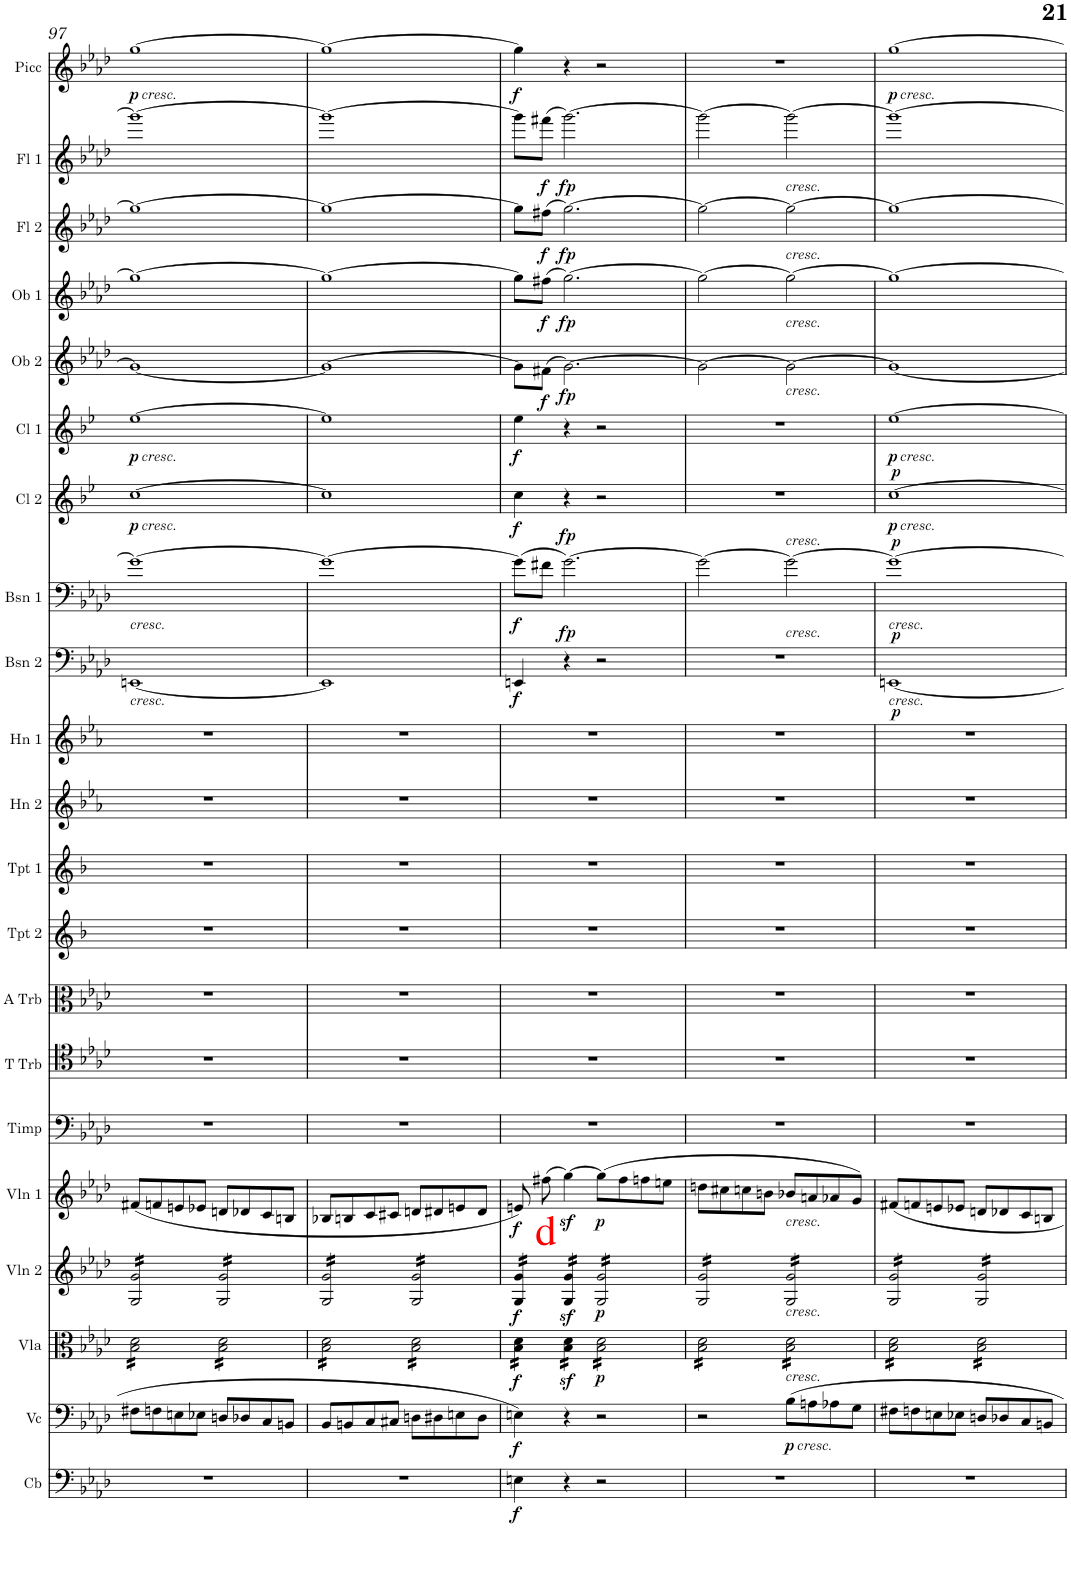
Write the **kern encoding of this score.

**kern	**dynam	**kern	**dynam	**kern	**dynam	**kern	**dynam	**kern	**text	**dynam	**kern	**kern	**kern	**kern	**kern	**kern	**kern	**kern	**dynam	**kern	**dynam	**kern	**dynam	**kern	**dynam	**kern	**dynam	**kern	**dynam	**kern	**dynam	**kern	**dynam	**kern	**dynam
*part21	*part21	*part20	*part20	*part19	*part19	*part18	*part18	*part17	*part17	*part17	*part16	*part15	*part14	*part13	*part12	*part11	*part10	*part9	*part9	*part8	*part8	*part7	*part7	*part6	*part6	*part5	*part5	*part4	*part4	*part3	*part3	*part2	*part2	*part1	*part1
*staff21	*staff21	*staff20	*staff20	*staff19	*staff19	*staff18	*staff18	*staff17	*staff17	*staff17	*staff16	*staff15	*staff14	*staff13	*staff12	*staff11	*staff10	*staff9	*staff9	*staff8	*staff8	*staff7	*staff7	*staff6	*staff6	*staff5	*staff5	*staff4	*staff4	*staff3	*staff3	*staff2	*staff2	*staff1	*staff1
*I"Contrabass	*	*I"Violoncello	*	*I"Viola	*	*I"Violin 2	*	*I"Violin 1	*	*	*I"Timpani	*I"Tenor Trombone	*I"Alto Trombone	*I"Eb Trumpet 2	*I"Eb Trumpet 1	*I"F Horn 2	*I"F Horn 1	*I"Bassoon 2	*	*I"Bassoon 1	*	*I"Bb Clarinet 2	*	*I"Bb Clarinet 1	*	*I"Oboe 2	*	*I"Oboe 1	*	*I"Flute 2	*	*I"Flute 1	*	*I"Piccolo	*
*I'Cb	*	*I'Vc	*	*I'Vla	*	*I'Vln 2	*	*I'Vln 1	*	*	*I'Timp	*I'T Trb	*I'A Trb	*I'Tpt 2	*I'Tpt 1	*I'Hn 2	*I'Hn 1	*I'Bsn 2	*	*I'Bsn 1	*	*I'Cl 2	*	*I'Cl 1	*	*I'Ob 2	*	*I'Ob 1	*	*I'Fl 2	*	*I'Fl 1	*	*I'Picc	*
!!LO:PB:g=z
*clefF4	*	*clefF4	*	*clefC3	*	*clefG2	*	*clefG2	*	*	*clefF4	*clefC4	*clefC3	*clefG2	*clefG2	*clefG2	*clefG2	*clefF4	*	*clefF4	*	*clefG2	*	*clefG2	*	*clefG2	*	*clefG2	*	*clefG2	*	*clefG2	*	*clefG2	*
*Trd7c12	*	*	*	*	*	*	*	*	*	*	*	*	*	*Trd-2c-3	*Trd-2c-3	*Trd4c7	*Trd4c7	*	*	*	*	*Trd1c2	*	*Trd1c2	*	*	*	*	*	*	*	*	*	*Trd-7c-12	*
*k[b-e-a-d-]	*	*k[b-e-a-d-]	*	*k[b-e-a-d-]	*	*k[b-e-a-d-]	*	*k[b-e-a-d-]	*	*	*k[b-e-a-d-]	*k[b-e-a-d-]	*k[b-e-a-d-]	*k[b-]	*k[b-]	*k[b-e-a-]	*k[b-e-a-]	*k[b-e-a-d-]	*	*k[b-e-a-d-]	*	*k[b-e-]	*	*k[b-e-]	*	*k[b-e-a-d-]	*	*k[b-e-a-d-]	*	*k[b-e-a-d-]	*	*k[b-e-a-d-]	*	*k[b-e-a-d-]	*
*M4/4	*	*M4/4	*	*M4/4	*	*M4/4	*	*M4/4	*	*	*M4/4	*M4/4	*M4/4	*M4/4	*M4/4	*M4/4	*M4/4	*M4/4	*	*M4/4	*	*M4/4	*	*M4/4	*	*M4/4	*	*M4/4	*	*M4/4	*	*M4/4	*	*M4/4	*
*met(c)	*	*met(c)	*	*met(c)	*	*met(c)	*	*met(c)	*	*	*met(c)	*met(c)	*met(c)	*met(c)	*met(c)	*met(c)	*met(c)	*met(c)	*	*met(c)	*	*met(c)	*	*met(c)	*	*met(c)	*	*met(c)	*	*met(c)	*	*met(c)	*	*met(c)	*
=97	=97	=97	=97	=97	=97	=97	=97	=97	=97	=97	=97	=97	=97	=97	=97	=97	=97	=97	=97	=97	=97	=97	=97	=97	=97	=97	=97	=97	=97	=97	=97	=97	=97	=97	=97
!	!	!	!	!	!	!	!	!	!	!	!	!	!	!	!	!	!	!	!	!	!	!	!	!	!	!	!	!	!	!	!	!	!	!LO:TX:b:i:t=cresc.	!
!	!	!	!	!	!	!	!	!	!	!	!	!	!	!	!	!	!	!	!	!	!	!	!	!LO:TX:b:i:t=cresc.	!	!	!	!	!	!	!	!	!	!	!
!	!	!	!	!	!	!	!	!	!	!	!	!	!	!	!	!	!	!	!	!	!	!LO:TX:b:i:t=cresc.	!	!	!	!	!	!	!	!	!	!	!	!	!
!	!	!	!	!	!	!	!	!	!	!	!	!	!	!	!	!	!	!	!	!LO:TX:b:i:t=cresc.	!	!	!	!	!	!	!	!	!	!	!	!	!	!	!
!	!	!	!	!	!	!	!	!	!	!	!	!	!	!	!	!	!	!LO:TX:b:i:t=cresc.	!	!	!	!	!	!	!	!	!	!	!	!	!	!	!	!	!
!	!	!	!	!	!	!	!	!	!	!	!	!	!	!	!	!	!	!	!	!	!	!	!LO:DY:b	!	!LO:DY:b	!	!	!	!	!	!	!	!	!	!LO:DY:b
*	*	*	*	*tremolo	*	*	*	*	*	*	*	*	*	*	*	*	*	*	*	*	*	*	*	*	*	*	*	*	*	*	*	*	*	*	*
*	*	*	*	*	*	*tremolo	*	*	*	*	*	*	*	*	*	*	*	*	*	*	*	*	*	*	*	*	*	*	*	*	*	*	*	*	*
1r	.	8F#X\L	.	16B-\ 16d-\LL	.	16G/ 16g/LL	.	(8f#X/L	.	.	1r	1r	1r	1r	1r	1r	1r	[1EEn	.	1g_	.	[1cc	p	[1ee-	p	1g_	.	1gg_	.	1gg_	.	1ggg_	.	[1gg	p
.	.	.	.	16B-\ 16d-\	.	16G/ 16g/	.	.	.	.	.	.	.	.	.	.	.	.	.	.	.	.	.	.	.	.	.	.	.	.	.	.	.	.	.
.	.	8Fn\	.	16B-\ 16d-\	.	16G/ 16g/	.	8fn/	.	.	.	.	.	.	.	.	.	.	.	.	.	.	.	.	.	.	.	.	.	.	.	.	.	.	.
.	.	.	.	16B-\ 16d-\	.	16G/ 16g/	.	.	.	.	.	.	.	.	.	.	.	.	.	.	.	.	.	.	.	.	.	.	.	.	.	.	.	.	.
.	.	8En\	.	16B-\ 16d-\	.	16G/ 16g/	.	8en/	.	.	.	.	.	.	.	.	.	.	.	.	.	.	.	.	.	.	.	.	.	.	.	.	.	.	.
.	.	.	.	16B-\ 16d-\	.	16G/ 16g/	.	.	.	.	.	.	.	.	.	.	.	.	.	.	.	.	.	.	.	.	.	.	.	.	.	.	.	.	.
.	.	8E-X\J	.	16B-\ 16d-\	.	16G/ 16g/	.	8e-X/J	.	.	.	.	.	.	.	.	.	.	.	.	.	.	.	.	.	.	.	.	.	.	.	.	.	.	.
.	.	.	.	16B-\ 16d-\JJ	.	16G/ 16g/JJ	.	.	.	.	.	.	.	.	.	.	.	.	.	.	.	.	.	.	.	.	.	.	.	.	.	.	.	.	.
.	.	8Dn/L	.	16B-\ 16d-\LL	.	16G/ 16g/LL	.	8dn/L	.	.	.	.	.	.	.	.	.	.	.	.	.	.	.	.	.	.	.	.	.	.	.	.	.	.	.
.	.	.	.	16B-\ 16d-\	.	16G/ 16g/	.	.	.	.	.	.	.	.	.	.	.	.	.	.	.	.	.	.	.	.	.	.	.	.	.	.	.	.	.
.	.	8D-X/	.	16B-\ 16d-\	.	16G/ 16g/	.	8d-X/	.	.	.	.	.	.	.	.	.	.	.	.	.	.	.	.	.	.	.	.	.	.	.	.	.	.	.
.	.	.	.	16B-\ 16d-\	.	16G/ 16g/	.	.	.	.	.	.	.	.	.	.	.	.	.	.	.	.	.	.	.	.	.	.	.	.	.	.	.	.	.
.	.	8C/	.	16B-\ 16d-\	.	16G/ 16g/	.	8c/	.	.	.	.	.	.	.	.	.	.	.	.	.	.	.	.	.	.	.	.	.	.	.	.	.	.	.
.	.	.	.	16B-\ 16d-\	.	16G/ 16g/	.	.	.	.	.	.	.	.	.	.	.	.	.	.	.	.	.	.	.	.	.	.	.	.	.	.	.	.	.
.	.	8BBn/J	.	16B-\ 16d-\	.	16G/ 16g/	.	8Bn/J	.	.	.	.	.	.	.	.	.	.	.	.	.	.	.	.	.	.	.	.	.	.	.	.	.	.	.
.	.	.	.	16B-\ 16d-\JJ	.	16G/ 16g/JJ	.	.	.	.	.	.	.	.	.	.	.	.	.	.	.	.	.	.	.	.	.	.	.	.	.	.	.	.	.
=98	=98	=98	=98	=98	=98	=98	=98	=98	=98	=98	=98	=98	=98	=98	=98	=98	=98	=98	=98	=98	=98	=98	=98	=98	=98	=98	=98	=98	=98	=98	=98	=98	=98	=98	=98
1r	.	8BB-/L	.	16B-\ 16d-\LL	.	16G/ 16g/LL	.	8B-X/L	.	.	1r	1r	1r	1r	1r	1r	1r	1EE]	.	1g_	.	1cc]	.	1ee-]	.	1g_	.	1gg_	.	1gg_	.	1ggg_	.	1gg_	.
.	.	.	.	16B-\ 16d-\	.	16G/ 16g/	.	.	.	.	.	.	.	.	.	.	.	.	.	.	.	.	.	.	.	.	.	.	.	.	.	.	.	.	.
.	.	8BBn/	.	16B-\ 16d-\	.	16G/ 16g/	.	8Bn/	.	.	.	.	.	.	.	.	.	.	.	.	.	.	.	.	.	.	.	.	.	.	.	.	.	.	.
.	.	.	.	16B-\ 16d-\	.	16G/ 16g/	.	.	.	.	.	.	.	.	.	.	.	.	.	.	.	.	.	.	.	.	.	.	.	.	.	.	.	.	.
.	.	8C/	.	16B-\ 16d-\	.	16G/ 16g/	.	8c/	.	.	.	.	.	.	.	.	.	.	.	.	.	.	.	.	.	.	.	.	.	.	.	.	.	.	.
.	.	.	.	16B-\ 16d-\	.	16G/ 16g/	.	.	.	.	.	.	.	.	.	.	.	.	.	.	.	.	.	.	.	.	.	.	.	.	.	.	.	.	.
.	.	8C#X/J	.	16B-\ 16d-\	.	16G/ 16g/	.	8c#X/J	.	.	.	.	.	.	.	.	.	.	.	.	.	.	.	.	.	.	.	.	.	.	.	.	.	.	.
.	.	.	.	16B-\ 16d-\JJ	.	16G/ 16g/JJ	.	.	.	.	.	.	.	.	.	.	.	.	.	.	.	.	.	.	.	.	.	.	.	.	.	.	.	.	.
.	.	8Dn\L	.	16B-\ 16d-\LL	.	16G/ 16g/LL	.	8dn/L	.	.	.	.	.	.	.	.	.	.	.	.	.	.	.	.	.	.	.	.	.	.	.	.	.	.	.
.	.	.	.	16B-\ 16d-\	.	16G/ 16g/	.	.	.	.	.	.	.	.	.	.	.	.	.	.	.	.	.	.	.	.	.	.	.	.	.	.	.	.	.
.	.	8D#X\	.	16B-\ 16d-\	.	16G/ 16g/	.	8d#X/	.	.	.	.	.	.	.	.	.	.	.	.	.	.	.	.	.	.	.	.	.	.	.	.	.	.	.
.	.	.	.	16B-\ 16d-\	.	16G/ 16g/	.	.	.	.	.	.	.	.	.	.	.	.	.	.	.	.	.	.	.	.	.	.	.	.	.	.	.	.	.
.	.	8En\	.	16B-\ 16d-\	.	16G/ 16g/	.	8en/	.	.	.	.	.	.	.	.	.	.	.	.	.	.	.	.	.	.	.	.	.	.	.	.	.	.	.
.	.	.	.	16B-\ 16d-\	.	16G/ 16g/	.	.	.	.	.	.	.	.	.	.	.	.	.	.	.	.	.	.	.	.	.	.	.	.	.	.	.	.	.
.	.	8D#\J	.	16B-\ 16d-\	.	16G/ 16g/	.	8d#/J	.	.	.	.	.	.	.	.	.	.	.	.	.	.	.	.	.	.	.	.	.	.	.	.	.	.	.
.	.	.	.	16B-\ 16d-\JJ	.	16G/ 16g/JJ	.	.	.	.	.	.	.	.	.	.	.	.	.	.	.	.	.	.	.	.	.	.	.	.	.	.	.	.	.
=99	=99	=99	=99	=99	=99	=99	=99	=99	=99	=99	=99	=99	=99	=99	=99	=99	=99	=99	=99	=99	=99	=99	=99	=99	=99	=99	=99	=99	=99	=99	=99	=99	=99	=99	=99
!	!LO:DY:b	!	!LO:DY:b	!	!LO:DY:b	!	!LO:DY:b	!	!	!LO:DY:b	!	!	!	!	!	!	!	!	!LO:DY:b	!	!LO:DY:b	!	!LO:DY:b	!	!LO:DY:b	!	!	!	!	!	!	!	!	!	!LO:DY:b
4En\	f	4En\	f	16B-\ 16d-\LL	f	16G/ 16g/LL	f	8en/)	.	f	1r	1r	1r	1r	1r	1r	1r	4EEn/	f	(8g\L]	f	4cc\	f	4ee-\	f	8g\L]	.	8gg\L]	.	8gg\L]	.	8ggg\L]	.	4gg\]	f
.	.	.	.	16B-\ 16d-\	.	16G/ 16g/	.	.	.	.	.	.	.	.	.	.	.	.	.	.	.	.	.	.	.	.	.	.	.	.	.	.	.	.	.
!	!	!	!	!	!	!	!	!	!LO:LY:b:color=#FF0000	!	!	!	!	!	!	!	!	!	!	!	!	!	!	!	!	!	!LO:DY:b	!	!LO:DY:b	!	!LO:DY:b	!	!LO:DY:b	!	!
.	.	.	.	16B-\ 16d-\	.	16G/ 16g/	.	(8ff#X\	d	.	.	.	.	.	.	.	.	.	.	8f#X\J	.	.	.	.	.	(8f#X\J	f	(8ff#X\J	f	(8ff#X\J	f	(8fff#X\J	f	.	.
.	.	.	.	16B-\ 16d-\JJ	.	16G/ 16g/JJ	.	.	.	.	.	.	.	.	.	.	.	.	.	.	.	.	.	.	.	.	.	.	.	.	.	.	.	.	.
!	!	!	!	!	!	!	!	!	!	!	!	!	!	!	!	!	!	!	!LO:DY:a	!	!LO:DY:a	!	!	!	!	!	!LO:DY:b	!	!LO:DY:b	!	!LO:DY:b	!	!LO:DY:b	!	!
4r	.	4r	.	16B-\z< 16d-\z<LL	.	16G/z< 16g/z<LL	.	[4ggz<\)	.	.	.	.	.	.	.	.	.	4r	fp	[2.g\)	fp	4r	.	4r	.	[2.g\)	fp	[2.gg\)	fp	[2.gg\)	fp	[2.ggg\)	fp	4r	.
.	.	.	.	16B-\z< 16d-\z<	.	16G/z< 16g/z<	.	.	.	.	.	.	.	.	.	.	.	.	.	.	.	.	.	.	.	.	.	.	.	.	.	.	.	.	.
.	.	.	.	16B-\z< 16d-\z<	.	16G/z< 16g/z<	.	.	.	.	.	.	.	.	.	.	.	.	.	.	.	.	.	.	.	.	.	.	.	.	.	.	.	.	.
.	.	.	.	16B-\z< 16d-\z<JJ	.	16G/z< 16g/z<JJ	.	.	.	.	.	.	.	.	.	.	.	.	.	.	.	.	.	.	.	.	.	.	.	.	.	.	.	.	.
!	!	!	!	!	!LO:DY:b	!	!LO:DY:b	!	!	!LO:DY:b	!	!	!	!	!	!	!	!	!	!	!	!	!	!	!	!	!	!	!	!	!	!	!	!	!
2r	.	2r	.	16B-\ 16d-\LL	p	16G/ 16g/LL	p	(8gg\L]	.	p	.	.	.	.	.	.	.	2r	.	.	.	2r	.	2r	.	.	.	.	.	.	.	.	.	2r	.
.	.	.	.	16B-\ 16d-\	.	16G/ 16g/	.	.	.	.	.	.	.	.	.	.	.	.	.	.	.	.	.	.	.	.	.	.	.	.	.	.	.	.	.
.	.	.	.	16B-\ 16d-\	.	16G/ 16g/	.	8ff#\	.	.	.	.	.	.	.	.	.	.	.	.	.	.	.	.	.	.	.	.	.	.	.	.	.	.	.
.	.	.	.	16B-\ 16d-\	.	16G/ 16g/	.	.	.	.	.	.	.	.	.	.	.	.	.	.	.	.	.	.	.	.	.	.	.	.	.	.	.	.	.
.	.	.	.	16B-\ 16d-\	.	16G/ 16g/	.	8ffn\	.	.	.	.	.	.	.	.	.	.	.	.	.	.	.	.	.	.	.	.	.	.	.	.	.	.	.
.	.	.	.	16B-\ 16d-\	.	16G/ 16g/	.	.	.	.	.	.	.	.	.	.	.	.	.	.	.	.	.	.	.	.	.	.	.	.	.	.	.	.	.
.	.	.	.	16B-\ 16d-\	.	16G/ 16g/	.	8een\J	.	.	.	.	.	.	.	.	.	.	.	.	.	.	.	.	.	.	.	.	.	.	.	.	.	.	.
.	.	.	.	16B-\ 16d-\JJ	.	16G/ 16g/JJ	.	.	.	.	.	.	.	.	.	.	.	.	.	.	.	.	.	.	.	.	.	.	.	.	.	.	.	.	.
=100	=100	=100	=100	=100	=100	=100	=100	=100	=100	=100	=100	=100	=100	=100	=100	=100	=100	=100	=100	=100	=100	=100	=100	=100	=100	=100	=100	=100	=100	=100	=100	=100	=100	=100	=100
*	*	*	*	*	*	*	*	*	*	*	*	*	*	*	*	*	*	*^	*	*	*	*	*	*	*	*	*	*	*	*	*	*	*	*	*
1r	.	2r	.	16B-\ 16d-\LL	.	16G/ 16g/LL	.	8ddn\L	.	.	1r	1r	1r	1r	1r	1r	1r	1r	2ryy	.	2g\_	.	1r	.	1r	.	2g\_	.	2gg\_	.	2gg\_	.	2ggg\_	.	1r	.
.	.	.	.	16B-\ 16d-\	.	16G/ 16g/	.	.	.	.	.	.	.	.	.	.	.	.	.	.	.	.	.	.	.	.	.	.	.	.	.	.	.	.	.	.
.	.	.	.	16B-\ 16d-\	.	16G/ 16g/	.	8cc#X\	.	.	.	.	.	.	.	.	.	.	.	.	.	.	.	.	.	.	.	.	.	.	.	.	.	.	.	.
.	.	.	.	16B-\ 16d-\	.	16G/ 16g/	.	.	.	.	.	.	.	.	.	.	.	.	.	.	.	.	.	.	.	.	.	.	.	.	.	.	.	.	.	.
.	.	.	.	16B-\ 16d-\	.	16G/ 16g/	.	8ccn\	.	.	.	.	.	.	.	.	.	.	.	.	.	.	.	.	.	.	.	.	.	.	.	.	.	.	.	.
.	.	.	.	16B-\ 16d-\	.	16G/ 16g/	.	.	.	.	.	.	.	.	.	.	.	.	.	.	.	.	.	.	.	.	.	.	.	.	.	.	.	.	.	.
.	.	.	.	16B-\ 16d-\	.	16G/ 16g/	.	8bn\J	.	.	.	.	.	.	.	.	.	.	.	.	.	.	.	.	.	.	.	.	.	.	.	.	.	.	.	.
.	.	.	.	16B-\ 16d-\JJ	.	16G/ 16g/JJ	.	.	.	.	.	.	.	.	.	.	.	.	.	.	.	.	.	.	.	.	.	.	.	.	.	.	.	.	.	.
!	!	!	!	!	!	!	!	!	!	!	!	!	!	!	!	!	!	!	!	!	!	!	!	!	!	!	!	!	!	!	!	!	!LO:TX:b:i:t=cresc.	!	!	!
!	!	!	!	!	!	!	!	!	!	!	!	!	!	!	!	!	!	!	!	!	!	!	!	!	!	!	!	!	!	!	!LO:TX:b:i:t=cresc.	!	!	!	!	!
!	!	!	!	!	!	!	!	!	!	!	!	!	!	!	!	!	!	!	!	!	!	!	!	!	!	!	!	!	!LO:TX:b:i:t=cresc.	!	!	!	!	!	!	!
!	!	!	!	!	!	!	!	!	!	!	!	!	!	!	!	!	!	!	!	!	!	!	!	!	!	!	!LO:TX:b:i:t=cresc.	!	!	!	!	!	!	!	!	!
!	!	!	!	!	!	!	!	!	!	!	!	!	!	!	!	!	!	!	!	!	!LO:TX:a:i:t=cresc.	!	!	!	!	!	!	!	!	!	!	!	!	!	!	!
!	!	!	!	!	!	!	!	!	!	!	!	!	!	!	!	!	!	!	!LO:TX:a:i:t=cresc.	!	!	!	!	!	!	!	!	!	!	!	!	!	!	!	!	!
!	!	!	!	!	!	!	!	!LO:TX:b:i:t=cresc.	!	!	!	!	!	!	!	!	!	!	!	!	!	!	!	!	!	!	!	!	!	!	!	!	!	!	!	!
!	!	!	!	!	!	!LO:TX:b:i:t=cresc.	!	!	!	!	!	!	!	!	!	!	!	!	!	!	!	!	!	!	!	!	!	!	!	!	!	!	!	!	!	!
!	!	!	!	!LO:TX:b:i:t=cresc.	!	!	!	!	!	!	!	!	!	!	!	!	!	!	!	!	!	!	!	!	!	!	!	!	!	!	!	!	!	!	!	!
!	!	!LO:TX:b:i:t=cresc.	!	!	!	!	!	!	!	!	!	!	!	!	!	!	!	!	!	!	!	!	!	!	!	!	!	!	!	!	!	!	!	!	!	!
!	!	!	!LO:DY:b	!	!	!	!	!	!	!	!	!	!	!	!	!	!	!	!	!	!	!	!	!	!	!	!	!	!	!	!	!	!	!	!	!
.	.	8B-\L	p	16B-\ 16d-\LL	.	16G/ 16g/LL	.	8b-X/L	.	.	.	.	.	.	.	.	.	.	2ryy	.	2g\_	.	.	.	.	.	2g\_	.	2gg\_	.	2gg\_	.	2ggg\_	.	.	.
.	.	.	.	16B-\ 16d-\	.	16G/ 16g/	.	.	.	.	.	.	.	.	.	.	.	.	.	.	.	.	.	.	.	.	.	.	.	.	.	.	.	.	.	.
.	.	8An\	.	16B-\ 16d-\	.	16G/ 16g/	.	8an/	.	.	.	.	.	.	.	.	.	.	.	.	.	.	.	.	.	.	.	.	.	.	.	.	.	.	.	.
.	.	.	.	16B-\ 16d-\	.	16G/ 16g/	.	.	.	.	.	.	.	.	.	.	.	.	.	.	.	.	.	.	.	.	.	.	.	.	.	.	.	.	.	.
.	.	8A-X\	.	16B-\ 16d-\	.	16G/ 16g/	.	8a-X/	.	.	.	.	.	.	.	.	.	.	.	.	.	.	.	.	.	.	.	.	.	.	.	.	.	.	.	.
.	.	.	.	16B-\ 16d-\	.	16G/ 16g/	.	.	.	.	.	.	.	.	.	.	.	.	.	.	.	.	.	.	.	.	.	.	.	.	.	.	.	.	.	.
.	.	8G\J	.	16B-\ 16d-\	.	16G/ 16g/	.	8g/J)	.	.	.	.	.	.	.	.	.	.	.	.	.	.	.	.	.	.	.	.	.	.	.	.	.	.	.	.
.	.	.	.	16B-\ 16d-\JJ	.	16G/ 16g/JJ	.	.	.	.	.	.	.	.	.	.	.	.	.	.	.	.	.	.	.	.	.	.	.	.	.	.	.	.	.	.
=101	=101	=101	=101	=101	=101	=101	=101	=101	=101	=101	=101	=101	=101	=101	=101	=101	=101	=101	=101	=101	=101	=101	=101	=101	=101	=101	=101	=101	=101	=101	=101	=101	=101	=101	=101	=101
!	!	!	!	!	!	!	!	!	!	!	!	!	!	!	!	!	!	!	!	!	!	!	!	!	!	!	!	!	!	!	!	!	!	!	!LO:TX:b:i:t=cresc.	!
!	!	!	!	!	!	!	!	!	!	!	!	!	!	!	!	!	!	!	!	!	!	!	!	!	!LO:TX:b:i:t=cresc.	!	!	!	!	!	!	!	!	!	!	!
!	!	!	!	!	!	!	!	!	!	!	!	!	!	!	!	!	!	!	!	!	!	!	!LO:TX:b:i:t=cresc.	!	!	!	!	!	!	!	!	!	!	!	!	!
!	!	!	!	!	!	!	!	!	!	!	!	!	!	!	!	!	!	!	!	!	!LO:TX:b:i:t=cresc.	!	!	!	!	!	!	!	!	!	!	!	!	!	!	!
!	!	!	!	!	!	!	!	!	!	!	!	!	!	!	!	!	!	!LO:TX:b:i:t=cresc.	!	!	!	!	!	!	!	!	!	!	!	!	!	!	!	!	!	!
!	!	!	!	!	!	!	!	!	!	!	!	!	!	!	!	!	!	!	!	!	!	!	!	!LO:DY:b	!	!LO:DY:b	!	!	!	!	!	!	!	!	!	!LO:DY:b
*	*	*	*	*	*	*	*	*	*	*	*	*	*	*	*	*	*	*v	*v	*	*	*	*	*	*	*	*	*	*	*	*	*	*	*	*	*
1r	.	8F#X\L	.	16B-\ 16d-\LL	.	16G/ 16g/LL	.	8f#X/L	.	.	1r	1r	1r	1r	1r	1r	1r	[1EEn	.	1g_	.	[1cc	p	[1ee-	p	1g_	.	1gg_	.	1gg_	.	1ggg_	.	[1gg	p
.	.	.	.	16B-\ 16d-\	.	16G/ 16g/	.	.	.	.	.	.	.	.	.	.	.	.	.	.	.	.	.	.	.	.	.	.	.	.	.	.	.	.	.
.	.	8Fn\	.	16B-\ 16d-\	.	16G/ 16g/	.	8fn/	.	.	.	.	.	.	.	.	.	.	.	.	.	.	.	.	.	.	.	.	.	.	.	.	.	.	.
.	.	.	.	16B-\ 16d-\	.	16G/ 16g/	.	.	.	.	.	.	.	.	.	.	.	.	.	.	.	.	.	.	.	.	.	.	.	.	.	.	.	.	.
.	.	8En\	.	16B-\ 16d-\	.	16G/ 16g/	.	8en/	.	.	.	.	.	.	.	.	.	.	.	.	.	.	.	.	.	.	.	.	.	.	.	.	.	.	.
.	.	.	.	16B-\ 16d-\	.	16G/ 16g/	.	.	.	.	.	.	.	.	.	.	.	.	.	.	.	.	.	.	.	.	.	.	.	.	.	.	.	.	.
.	.	8E-X\J	.	16B-\ 16d-\	.	16G/ 16g/	.	8e-X/J	.	.	.	.	.	.	.	.	.	.	.	.	.	.	.	.	.	.	.	.	.	.	.	.	.	.	.
.	.	.	.	16B-\ 16d-\JJ	.	16G/ 16g/JJ	.	.	.	.	.	.	.	.	.	.	.	.	.	.	.	.	.	.	.	.	.	.	.	.	.	.	.	.	.
.	.	8Dn/L	.	16B-\ 16d-\LL	.	16G/ 16g/LL	.	8dn/L	.	.	.	.	.	.	.	.	.	.	.	.	.	.	.	.	.	.	.	.	.	.	.	.	.	.	.
.	.	.	.	16B-\ 16d-\	.	16G/ 16g/	.	.	.	.	.	.	.	.	.	.	.	.	.	.	.	.	.	.	.	.	.	.	.	.	.	.	.	.	.
.	.	8D-X/	.	16B-\ 16d-\	.	16G/ 16g/	.	8d-X/	.	.	.	.	.	.	.	.	.	.	.	.	.	.	.	.	.	.	.	.	.	.	.	.	.	.	.
.	.	.	.	16B-\ 16d-\	.	16G/ 16g/	.	.	.	.	.	.	.	.	.	.	.	.	.	.	.	.	.	.	.	.	.	.	.	.	.	.	.	.	.
.	.	8C/	.	16B-\ 16d-\	.	16G/ 16g/	.	8c/	.	.	.	.	.	.	.	.	.	.	.	.	.	.	.	.	.	.	.	.	.	.	.	.	.	.	.
.	.	.	.	16B-\ 16d-\	.	16G/ 16g/	.	.	.	.	.	.	.	.	.	.	.	.	.	.	.	.	.	.	.	.	.	.	.	.	.	.	.	.	.
.	.	8BBn/J	.	16B-\ 16d-\	.	16G/ 16g/	.	8Bn/J	.	.	.	.	.	.	.	.	.	.	.	.	.	.	.	.	.	.	.	.	.	.	.	.	.	.	.
.	.	.	.	16B-\ 16d-\JJ	.	16G/ 16g/JJ	.	.	.	.	.	.	.	.	.	.	.	.	.	.	.	.	.	.	.	.	.	.	.	.	.	.	.	.	.
*	*	*	*	*	*	*Xtremolo	*	*	*	*	*	*	*	*	*	*	*	*	*	*	*	*	*	*	*	*	*	*	*	*	*	*	*	*	*
*	*	*	*	*Xtremolo	*	*	*	*	*	*	*	*	*	*	*	*	*	*	*	*	*	*	*	*	*	*	*	*	*	*	*	*	*	*	*
=	=	=	=	=	=	=	=	=	=	=	=	=	=	=	=	=	=	=	=	=	=	=	=	=	=	=	=	=	=	=	=	=	=	=	=
*-	*-	*-	*-	*-	*-	*-	*-	*-	*-	*-	*-	*-	*-	*-	*-	*-	*-	*-	*-	*-	*-	*-	*-	*-	*-	*-	*-	*-	*-	*-	*-	*-	*-	*-	*-
